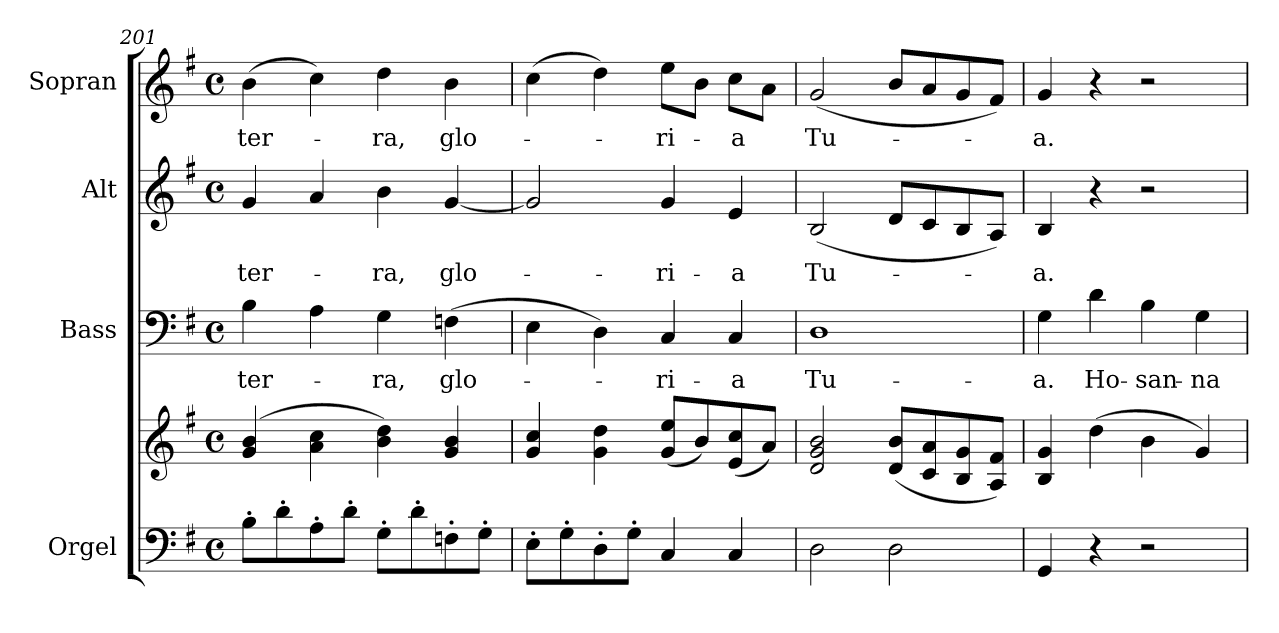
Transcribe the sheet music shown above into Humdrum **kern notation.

**kern	**kern	**kern	**text	**kern	**text	**kern	**text
*part4	*part4	*part3	*part3	*part2	*part2	*part1	*part1
*staff5	*staff4	*staff3	*staff3	*staff2	*staff2	*staff1	*staff1
*I"Orgel	*	*I"Bass	*	*I"Alt	*	*I"Sopran	*
*I'Org.	*	*I'B.	*	*I'A.	*	*I'S.	*
*clefF4	*clefG2	*clefF4	*	*clefG2	*	*clefG2	*
*k[f#]	*k[f#]	*k[f#]	*	*k[f#]	*	*k[f#]	*
*G:	*G:	*G:	*	*G:	*	*G:	*
*M4/4	*M4/4	*M4/4	*	*M4/4	*	*M4/4	*
*met(c)	*met(c)	*met(c)	*	*met(c)	*	*met(c)	*
=201	=201	=201	=201	=201	=201	=201	=201
!	!	!	!LO:LY:b	!	!LO:LY:b	!	!LO:LY:b
8B'>\L	(4g/ 4b/	4B\	ter-	4g/	ter-	(>4b\	ter-
8d'>\	.	.	.	.	.	.	.
8A'>\	4a\ 4cc\	4A\	.	4a/	.	4cc\)	.
8d'>\J	.	.	.	.	.	.	.
!	!	!	!LO:LY:b	!	!LO:LY:b	!	!LO:LY:b
8G'>\L	4b\ 4dd\)	4G\	-ra,	4b\	-ra,	4dd\	-ra,
8d'>\	.	.	.	.	.	.	.
!	!	!	!LO:LY:b	!	!LO:LY:b	!	!LO:LY:b
8Fn'>\	4g/ 4b/	(>4Fn\	glo-	[4g/	glo-	4b\	glo-
8G'>\J	.	.	.	.	.	.	.
!!LO:PB:g=z
=202	=202	=202	=202	=202	=202	=202	=202
8E'>\L	4g/ 4cc/	4E\	.	2g/]	.	(>4cc\	.
8G'>\	.	.	.	.	.	.	.
8D'>\	4g\ 4dd\	4D\)	.	.	.	4dd\)	.
8G'>\J	.	.	.	.	.	.	.
!	!	!	!LO:LY:b	!	!LO:LY:b	!	!LO:LY:b
4C/	(<8g/ 8ee/L	4C/	-ri-	4g/	-ri-	8ee\L	-ri-
.	8b/)	.	.	.	.	8b\J	.
!	!	!	!LO:LY:b	!	!LO:LY:b	!	!LO:LY:b
4C/	(<8e/ 8cc/	4C/	-a	4e/	-a	8cc\L	-a
.	8a/J)	.	.	.	.	8a\J	.
=203	=203	=203	=203	=203	=203	=203	=203
!	!	!	!LO:LY:b	!	!LO:LY:b	!	!LO:LY:b
2D\	2d/ 2g/ 2b/	1D	Tu-	(<2B/	Tu-	(<2g/	Tu-
2D\	(<8d/ 8b/L	.	.	8d/L	.	8b/L	.
.	8c/ 8a/	.	.	8c/	.	8a/	.
.	8B/ 8g/	.	.	8B/	.	8g/	.
.	8A/ 8f#/J)	.	.	8A/J)	.	8f#/J)	.
=204	=204	=204	=204	=204	=204	=204	=204
!	!	!	!LO:LY:b	!	!LO:LY:b	!	!LO:LY:b
4GG/	4B/ 4g/	4G\	-a.	4B/	-a.	4g/	-a.
!	!	!	!LO:LY:b	!	!	!	!
4r	(>4dd\	4d\	Ho-	4r	.	4r	.
!	!	!	!LO:LY:b	!	!	!	!
2r	4b\	4B\	-san-	2r	.	2r	.
!	!	!	!LO:LY:b	!	!	!	!
.	4g/)	4G\	-na	.	.	.	.
=	=	=	=	=	=	=	=
*-	*-	*-	*-	*-	*-	*-	*-
